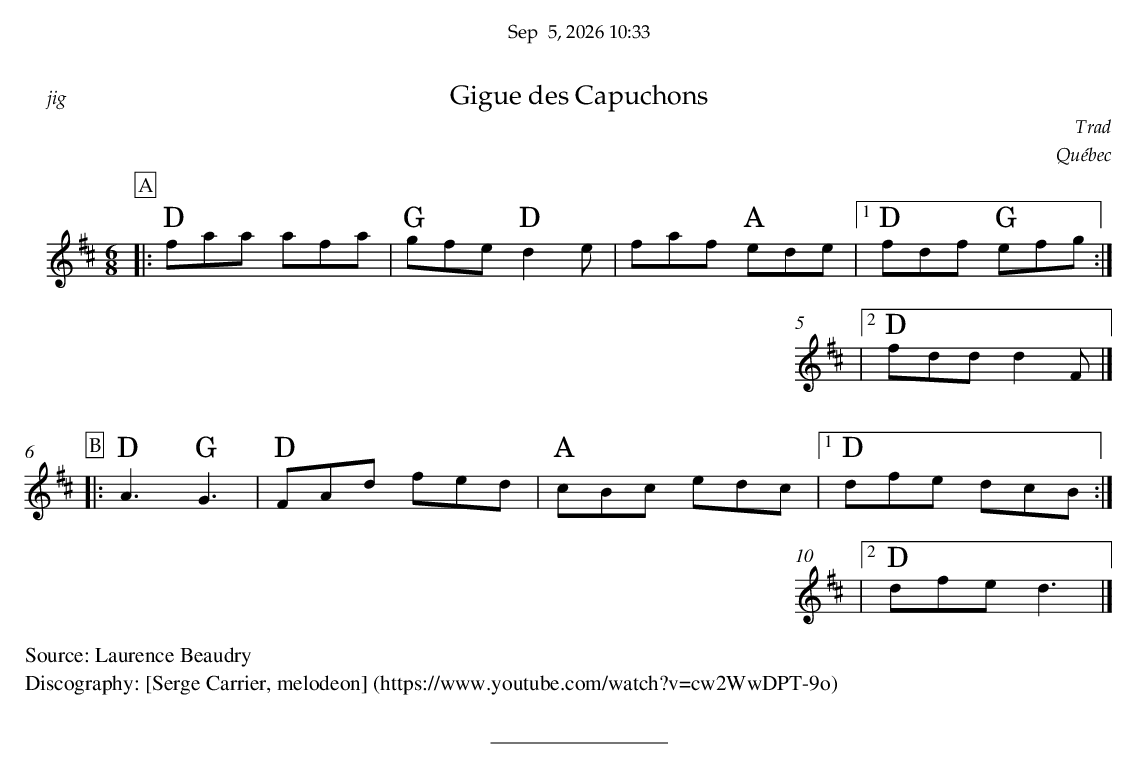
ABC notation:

X:1
T:Gigue des Capuchons
C:Trad
O:Québec
M:6/8
L:1/8
K:Dmaj
P:A
|: "D"faa afa| "G"gfe "D"d2e | faf "A"ede |1 "D"fdf "G"efg :|
|2 "D"fdd d2F |]
%%vskip 0.5cm
P:B
|: "D"A3 "G"G3 | "D"FAd fed | "A"cBc edc |1 "D"dfe dcB :|
|2 "D"dfe d3 |]
